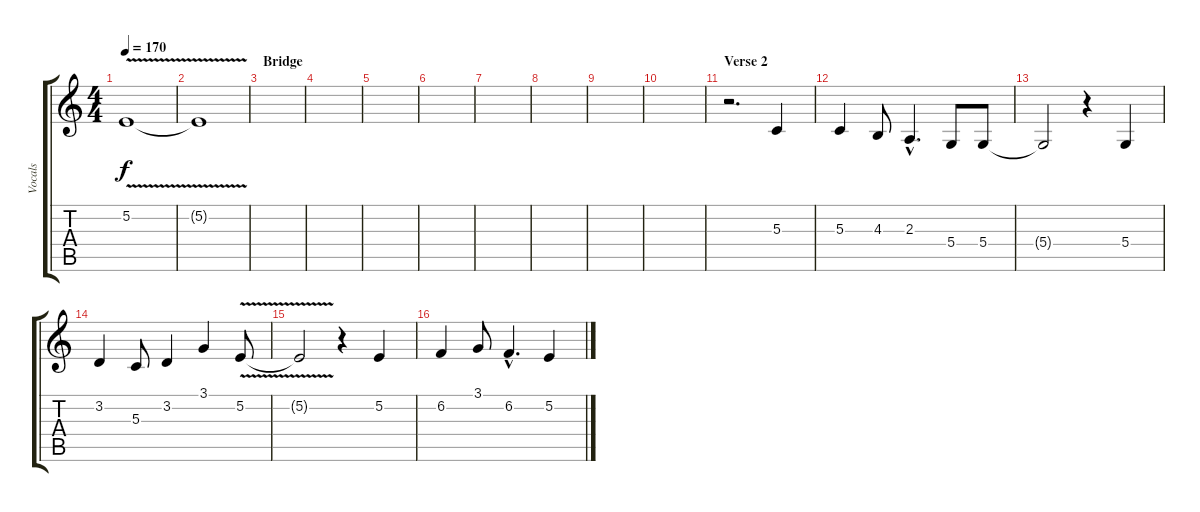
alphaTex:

\track ("Vocals" "Vocals") {instrument lead2sawtooth}
\staff {score tabs}
\tuning (E4 B3 G3 D3 A2 E2) {hide}
\ts (4 4)
\tempo 170
\clef g2
\ks c
5.2{v}.1{dy f} |
5.2{t}.1 |
\section ("" "Bridge")
|
|
|
|
|
|
|
|
\section ("" "Verse 2")
r.2{d} 5.3.4 |
5.3.4 4.3.8 2.3{hac}.4{d} 5.4.8 5.4.8 |
5.4{t}.2 r.4 5.4.4 |
3.2.4 5.3.8 3.2.4 3.1.4 5.2{v}.8 |
5.2{t}.2 r.4 5.2.4 |
6.2.4 3.1.8 6.2{hac}.4{d} 5.2.4
